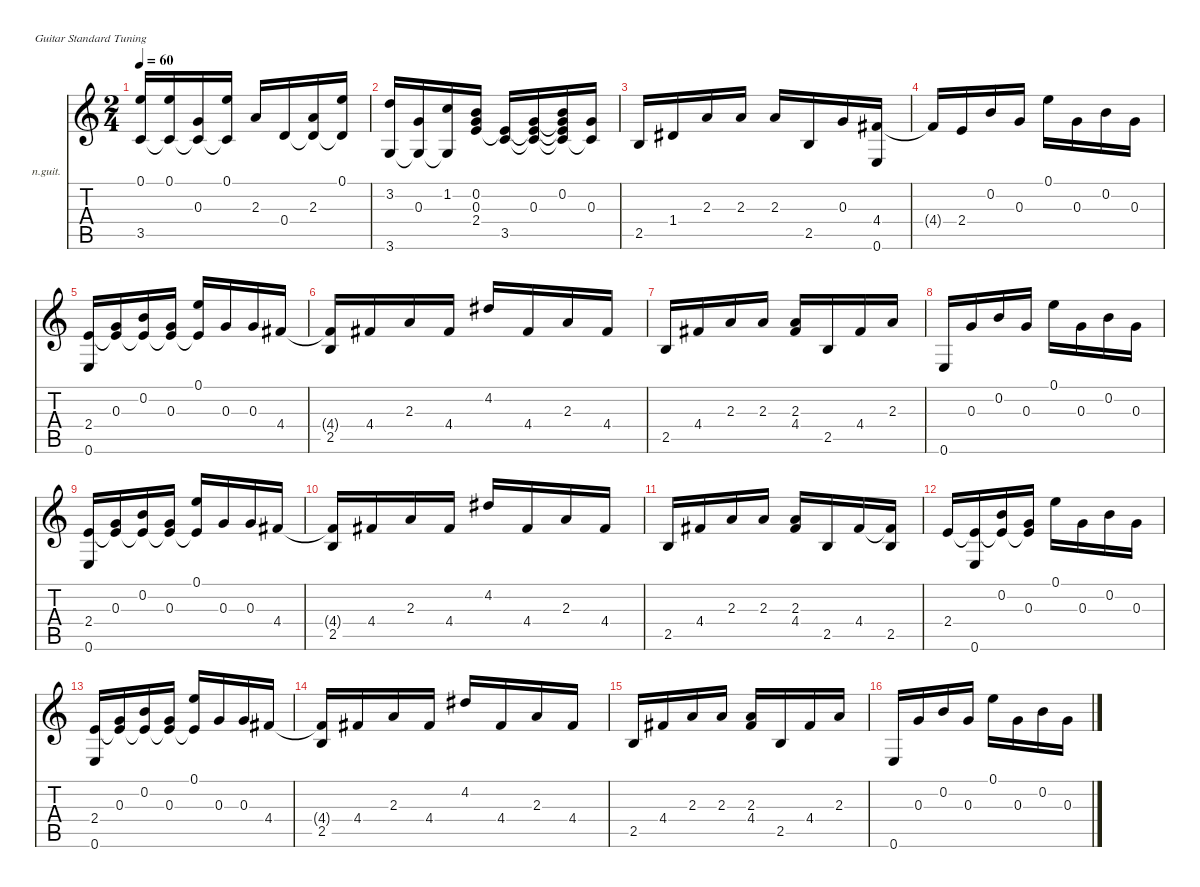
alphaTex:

\defaultSystemsLayout 4
\hideDynamics
\bracketExtendMode nobrackets
\firstSystemTrackNameOrientation horizontal
\otherSystemsTrackNameOrientation horizontal
\track ("Гитара" "n.guit.") {instrument acousticguitarnylon}
\staff {score tabs}
\tuning (E4 B3 G3 D3 A2 E2)
\ts (2 4)
\tempo 60
\clef g2
\ks c
(0.1 3.5).16{dy f beam Up} (0.1 3.5{t}).16{beam Up} (0.3 3.5{t}).16{beam Up} (0.1 3.5{t}).16{beam Up} 2.3.16{beam Up} 0.4.16{beam Up} (2.3 0.4{t}).16{beam Up} (0.1 0.4{t}).16{beam Up} |
(3.2 3.6).16{beam Up} (0.3 3.6{t}).16{beam Up} (1.2 3.6{t}).16{beam Up} (0.2 0.3 2.4).16{beam Up} (3.5 2.4{t}).16{beam Up} (0.3 2.4{t} 3.5{t}).16{beam Up} (0.2 0.3{t} 2.4{t} 3.5{t}).16{beam Up} (0.3 3.5{t}).16{beam Up} |
2.5.16{beam Up} 1.4{acc #}.16{beam Up} 2.3.16{beam Up} 2.3.16{beam Up} 2.3.16{beam Up} 2.5.16{beam Up} 0.3.16{beam Up} (4.4{acc #} 0.6).16{beam Up} |
4.4{t acc #}.16{beam Up} 2.4.16{beam Up} 0.2.16{beam Up} 0.3.16{beam Up} 0.1.16{beam Down} 0.3.16{beam Down} 0.2.16{beam Down} 0.3.16{beam Down} |
(2.4 0.6).16{beam Up} (0.3 2.4{t}).16{beam Up} (0.2 2.4{t}).16{beam Up} (0.3 2.4{t}).16{beam Up} (0.1 2.4{t}).16{beam Up} 0.3.16{beam Up} 0.3.16{beam Up} 4.4{acc #}.16{beam Up} |
(4.4{t acc #} 2.5).16{beam Up} 4.4{acc #}.16{beam Up} 2.3.16{beam Up} 4.4{acc #}.16{beam Up} 4.2{acc #}.16{beam Up} 4.4{acc #}.16{beam Up} 2.3.16{beam Up} 4.4{acc #}.16{beam Up} |
2.5.16{beam Up} 4.4{acc #}.16{beam Up} 2.3.16{beam Up} 2.3.16{beam Up} (2.3 4.4{acc #}).16{beam Up} 2.5.16{beam Up} 4.4{acc #}.16{beam Up} 2.3.16{beam Up} |
0.6.16{beam Up} 0.3.16{beam Up} 0.2.16{beam Up} 0.3.16{beam Up} 0.1.16{beam Down} 0.3.16{beam Down} 0.2.16{beam Down} 0.3.16{beam Down} |
(2.4 0.6).16{beam Up} (0.3 2.4{t}).16{beam Up} (0.2 2.4{t}).16{beam Up} (0.3 2.4{t}).16{beam Up} (0.1 2.4{t}).16{beam Up} 0.3.16{beam Up} 0.3.16{beam Up} 4.4{acc #}.16{beam Up} |
(4.4{t acc #} 2.5).16{beam Up} 4.4{acc #}.16{beam Up} 2.3.16{beam Up} 4.4{acc #}.16{beam Up} 4.2{acc #}.16{beam Up} 4.4{acc #}.16{beam Up} 2.3.16{beam Up} 4.4{acc #}.16{beam Up} |
2.5.16{beam Up} 4.4{acc #}.16{beam Up} 2.3.16{beam Up} 2.3.16{beam Up} (2.3 4.4{acc #}).16{beam Up} 2.5.16{beam Up} 4.4{acc #}.16{beam Up} (4.4{t acc #} 2.5).16{beam Up} |
2.4.16{beam Up} (0.6 2.4{t}).16{beam Up} (0.2 2.4{t}).16{beam Up} (0.3 2.4{t}).16{beam Up} 0.1.16{beam Down} 0.3.16{beam Down} 0.2.16{beam Down} 0.3.16{beam Down} |
(2.4 0.6).16{beam Up} (0.3 2.4{t}).16{beam Up} (0.2 2.4{t}).16{beam Up} (0.3 2.4{t}).16{beam Up} (0.1 2.4{t}).16{beam Up} 0.3.16{beam Up} 0.3.16{beam Up} 4.4{acc #}.16{beam Up} |
(4.4{t acc #} 2.5).16{beam Up} 4.4{acc #}.16{beam Up} 2.3.16{beam Up} 4.4{acc #}.16{beam Up} 4.2{acc #}.16{beam Up} 4.4{acc #}.16{beam Up} 2.3.16{beam Up} 4.4{acc #}.16{beam Up} |
2.5.16{beam Up} 4.4{acc #}.16{beam Up} 2.3.16{beam Up} 2.3.16{beam Up} (2.3 4.4{acc #}).16{beam Up} 2.5.16{beam Up} 4.4{acc #}.16{beam Up} 2.3.16{beam Up} |
0.6.16{beam Up} 0.3.16{beam Up} 0.2.16{beam Up} 0.3.16{beam Up} 0.1.16{beam Down} 0.3.16{beam Down} 0.2.16{beam Down} 0.3.16{beam Down}
